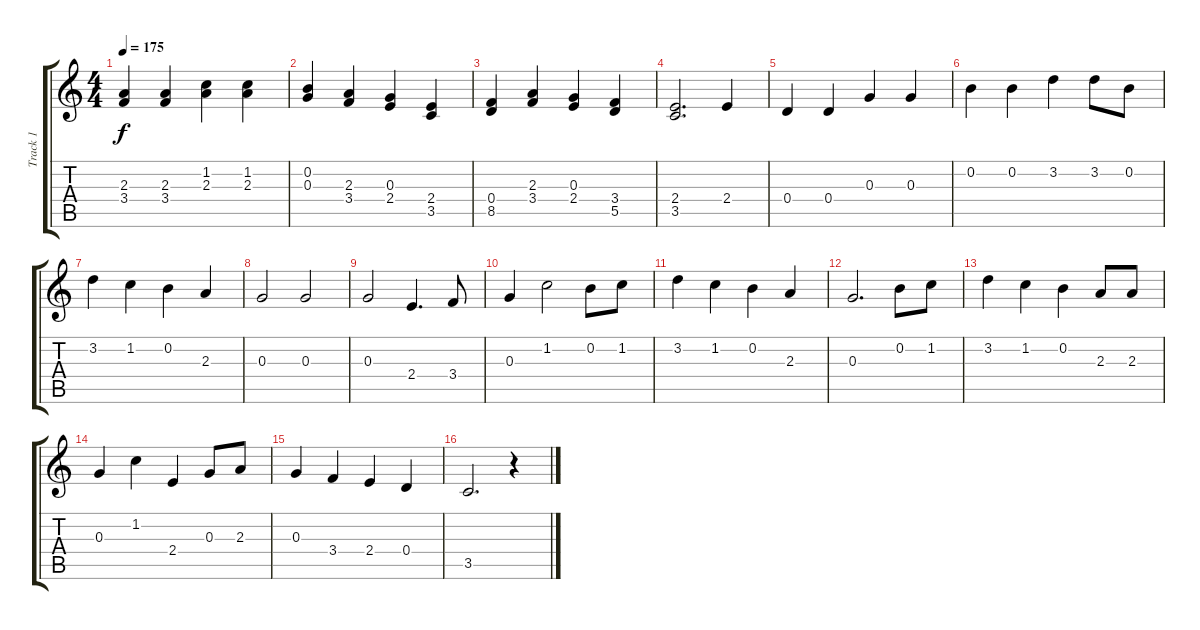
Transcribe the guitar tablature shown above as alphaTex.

\track ("Track 1" "Track 1") {instrument acousticguitarsteel}
\staff {score tabs}
\tuning (E4 B3 G3 D3 A2 E2) {hide}
\ts (4 4)
\tempo 175
\clef g2
\ks c
(2.3 3.4).4{dy f} (2.3 3.4).4 (1.2 2.3).4 (1.2 2.3).4 |
(0.2 0.3).4 (2.3 3.4).4 (0.3 2.4).4 (2.4 3.5).4 |
(0.4 8.5).4 (2.3 3.4).4 (0.3 2.4).4 (3.4 5.5).4 |
(2.4 3.5).2{d} 2.4.4 |
0.4.4 0.4.4 0.3.4 0.3.4 |
0.2.4 0.2.4 3.2.4 3.2.8 0.2.8 |
3.2.4 1.2.4 0.2.4 2.3.4 |
0.3.2 0.3.2 |
0.3.2 2.4.4{d} 3.4.8 |
0.3.4 1.2.2 0.2.8 1.2.8 |
3.2.4 1.2.4 0.2.4 2.3.4 |
0.3.2{d} 0.2.8 1.2.8 |
3.2.4 1.2.4 0.2.4 2.3.8 2.3.8 |
0.3.4 1.2.4 2.4.4 0.3.8 2.3.8 |
0.3.4 3.4.4 2.4.4 0.4.4 |
3.5.2{d} r.4
